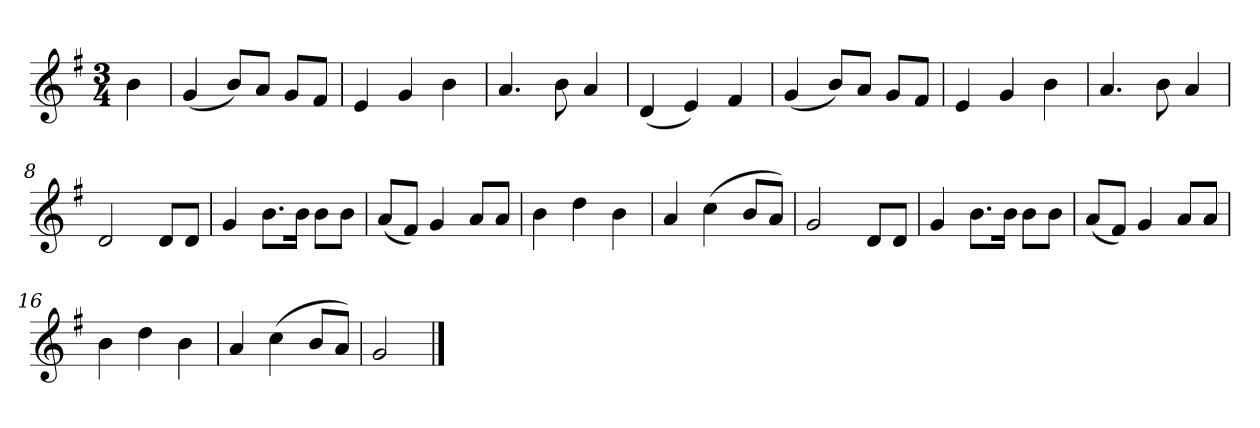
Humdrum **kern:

**kern
*part1
*staff1
*k[f#]
*M3/4
*MM120
=
4b
=1
(4g
8bL)
8aJ
8gL
8f#J
=2
4e
4g
4b
=3
4.a
8b
4a
=4
(4d
4e)
4f#
=5
(4g
8bL)
8aJ
8gL
8f#J
=6
4e
4g
4b
=7
4.a
8b
4a
=8
2d
8dL
8dJ
=9
4g
8.bL
16bJk
8bL
8bJ
=10
(8aL
8f#J)
4g
8aL
8aJ
=11
4b
4dd
4b
=12
4a
(4cc
8bL
8aJ)
=13
2g
8dL
8dJ
=14
4g
8.bL
16bJk
8bL
8bJ
=15
(8aL
8f#J)
4g
8aL
8aJ
=16
4b
4dd
4b
=17
4a
(4cc
8bL
8aJ)
=18
2g
==
*-
